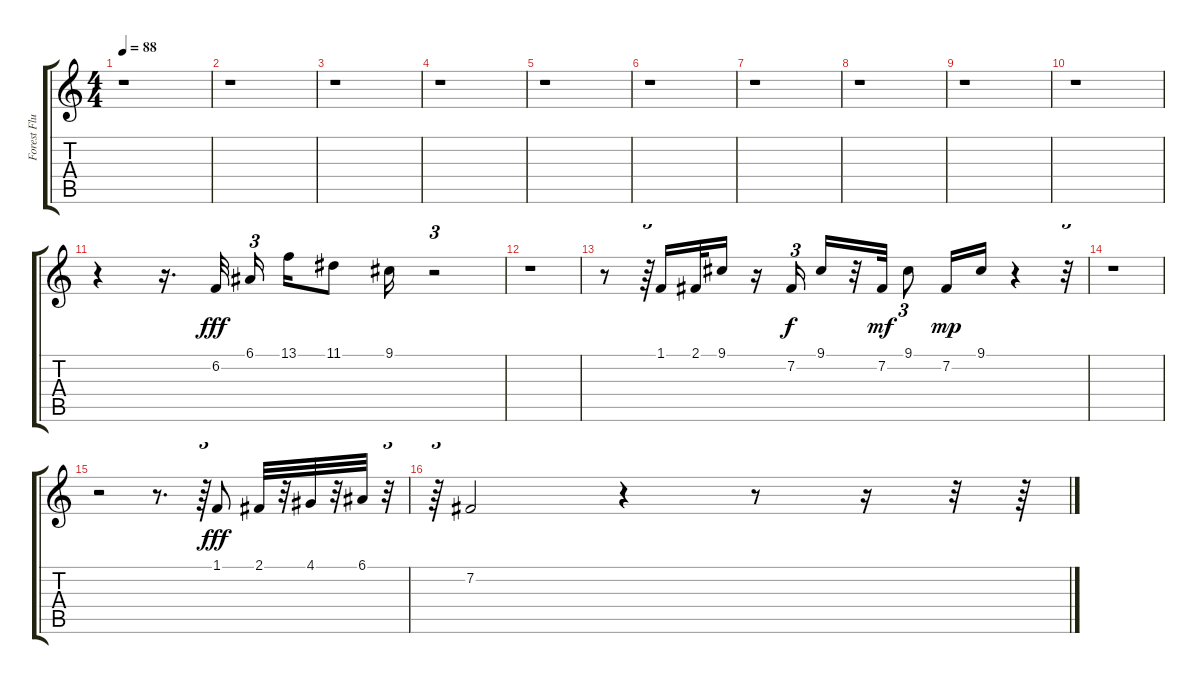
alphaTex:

\track ("Forest Flute" "Forest Flu") {instrument flute}
\staff {score tabs}
\tuning (E4 B3 G3 D3 A2 E2) {hide}
\ts (4 4)
\tempo 88
\clef g2
\ks c
r.1{dy fff} |
r.1 |
r.1 |
r.1 |
r.1 |
r.1 |
r.1 |
r.1 |
r.1 |
r.1 |
r.4 r.16{d} 6.2.32 6.1.16{tu (3 2)} 13.1.16 11.1.8 9.1.16 r.2{tu (3 2)} |
r.1 |
r.8 r.64{tu (3 2)} 1.1.16 2.1.32 9.1.16 r.16 7.2.16{tu (3 2) dy f} 9.1.16 r.32 7.2.32{dy mf} 9.1.8{tu (3 2)} 7.2.16{dy mp} 9.1.16 r.4 r.32{tu (3 2)} |
r.1 |
r.2 r.8{d} r.64{tu (3 2)} 1.1.8{dy fff} 2.1.32 r.32 4.1.32 r.32 6.1.32 r.32{tu (3 2)} |
r.64{tu (3 2)} 7.2.2 r.4 r.8 r.16 r.32 r.64
